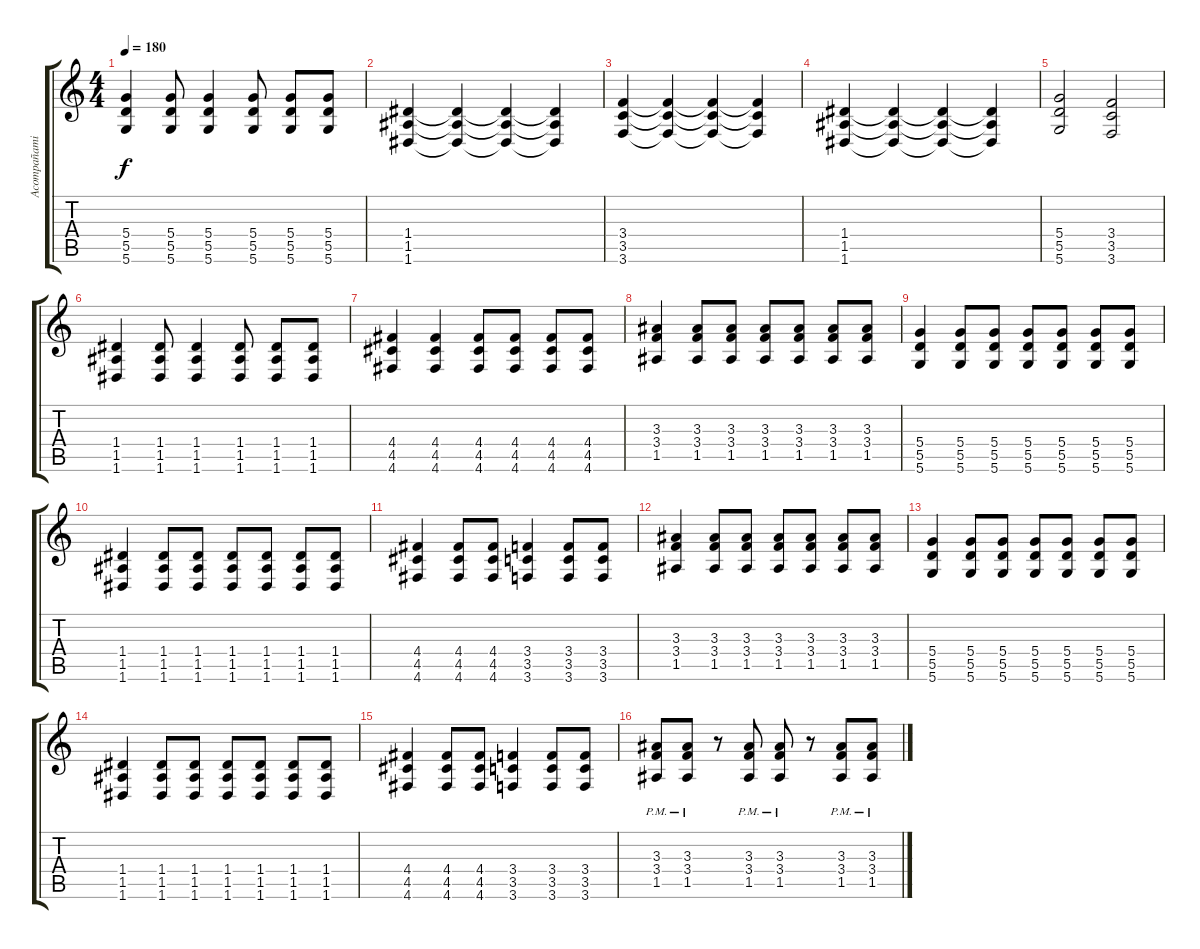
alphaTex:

\track ("Acompañamiento" "Acompañami") {instrument distortionguitar}
\staff {score tabs}
\tuning (E4 B3 G3 D3 A2 D2) {hide}
\ts (4 4)
\tempo 180
\clef g2
\ks c
(5.4 5.5 5.6).4{dy f} (5.4 5.5 5.6).8 (5.4 5.5 5.6).4 (5.4 5.5 5.6).8 (5.4 5.5 5.6).8 (5.4 5.5 5.6).8 |
(1.4 1.5 1.6).4 (1.4{t} 1.5{t} 1.6{t}).4 (1.4{t} 1.5{t} 1.6{t}).4 (1.4{t} 1.5{t} 1.6{t}).4 |
(3.4 3.5 3.6).4 (3.4{t} 3.5{t} 3.6{t}).4 (3.4{t} 3.5{t} 3.6{t}).4 (3.4{t} 3.5{t} 3.6{t}).4 |
(1.4 1.5 1.6).4 (1.4{t} 1.5{t} 1.6{t}).4 (1.4{t} 1.5{t} 1.6{t}).4 (1.4{t} 1.5{t} 1.6{t}).4 |
(5.4 5.5 5.6).2 (3.4 3.5 3.6).2 |
(1.4 1.5 1.6).4 (1.4 1.5 1.6).8 (1.4 1.5 1.6).4 (1.4 1.5 1.6).8 (1.4 1.5 1.6).8 (1.4 1.5 1.6).8 |
(4.4 4.5 4.6).4 (4.4 4.5 4.6).4 (4.4 4.5 4.6).8 (4.4 4.5 4.6).8 (4.4 4.5 4.6).8 (4.4 4.5 4.6).8 |
(3.3 3.4 1.5).4 (3.3 3.4 1.5).8 (3.3 3.4 1.5).8 (3.3 3.4 1.5).8 (3.3 3.4 1.5).8 (3.3 3.4 1.5).8 (3.3 3.4 1.5).8 |
(5.4 5.5 5.6).4 (5.4 5.5 5.6).8 (5.4 5.5 5.6).8 (5.4 5.5 5.6).8 (5.4 5.5 5.6).8 (5.4 5.5 5.6).8 (5.4 5.5 5.6).8 |
(1.4 1.5 1.6).4 (1.4 1.5 1.6).8 (1.4 1.5 1.6).8 (1.4 1.5 1.6).8 (1.4 1.5 1.6).8 (1.4 1.5 1.6).8 (1.4 1.5 1.6).8 |
(4.4 4.5 4.6).4 (4.4 4.5 4.6).8 (4.4 4.5 4.6).8 (3.4 3.5 3.6).4 (3.4 3.5 3.6).8 (3.4 3.5 3.6).8 |
(3.3 3.4 1.5).4 (3.3 3.4 1.5).8 (3.3 3.4 1.5).8 (3.3 3.4 1.5).8 (3.3 3.4 1.5).8 (3.3 3.4 1.5).8 (3.3 3.4 1.5).8 |
(5.4 5.5 5.6).4 (5.4 5.5 5.6).8 (5.4 5.5 5.6).8 (5.4 5.5 5.6).8 (5.4 5.5 5.6).8 (5.4 5.5 5.6).8 (5.4 5.5 5.6).8 |
(1.4 1.5 1.6).4 (1.4 1.5 1.6).8 (1.4 1.5 1.6).8 (1.4 1.5 1.6).8 (1.4 1.5 1.6).8 (1.4 1.5 1.6).8 (1.4 1.5 1.6).8 |
(4.4 4.5 4.6).4 (4.4 4.5 4.6).8 (4.4 4.5 4.6).8 (3.4 3.5 3.6).4 (3.4 3.5 3.6).8 (3.4 3.5 3.6).8 |
(3.3{pm} 3.4{pm} 1.5{pm}).8 (3.3{pm} 3.4{pm} 1.5{pm}).8 r.8 (3.3{pm} 3.4{pm} 1.5{pm}).8 (3.3{pm} 3.4{pm} 1.5{pm}).8 r.8 (3.3{pm} 3.4{pm} 1.5{pm}).8 (3.3{pm} 3.4{pm} 1.5{pm}).8
